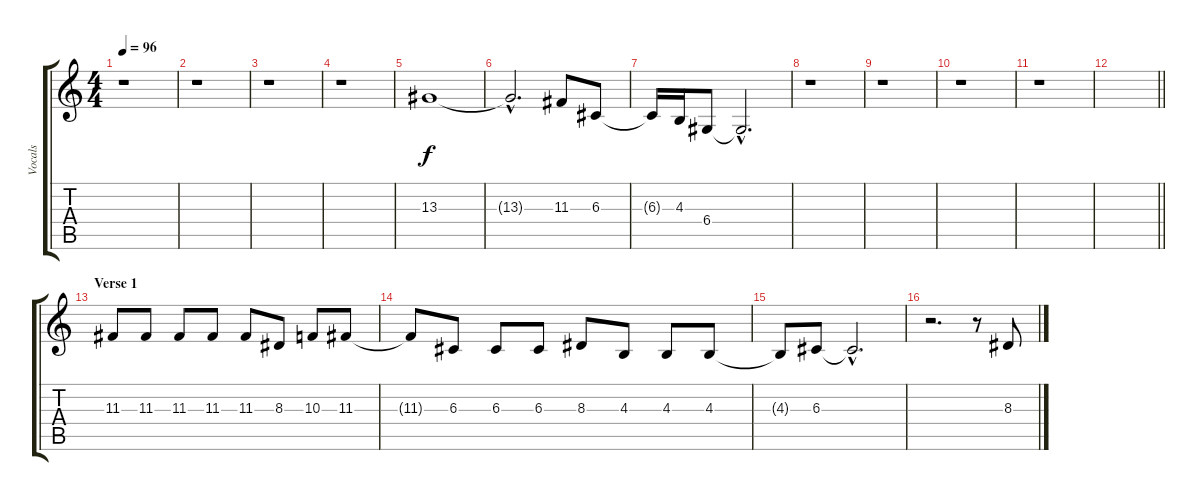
\track ("Vocals" "Vocals") {instrument tenorsax}
\staff {score tabs}
\tuning (E4 B3 G3 D3 A2 E2) {hide}
\ts (4 4)
\tempo 96
\clef g2
\ks c
r.1{dy f instrument tenorsax} |
r.1 |
r.1 |
r.1 |
13.3.1 |
13.3{hac t}.2{d} 11.3.8 6.3.8 |
6.3{t}.16 4.3.16 6.4.8 6.4{hac t}.2{d} |
r.1 |
r.1 |
r.1 |
r.1 |
\barLineRight lightlight
|
\section ("" "Verse 1")
11.3.8 11.3.8 11.3.8 11.3.8 11.3.8 8.3.8 10.3.8 11.3.8 |
11.3{t}.8 6.3.8 6.3.8 6.3.8 8.3.8 4.3.8 4.3.8 4.3.8 |
4.3{t}.8 6.3.8 6.3{hac t}.2{d} |
r.2{d} r.8 8.3.8
